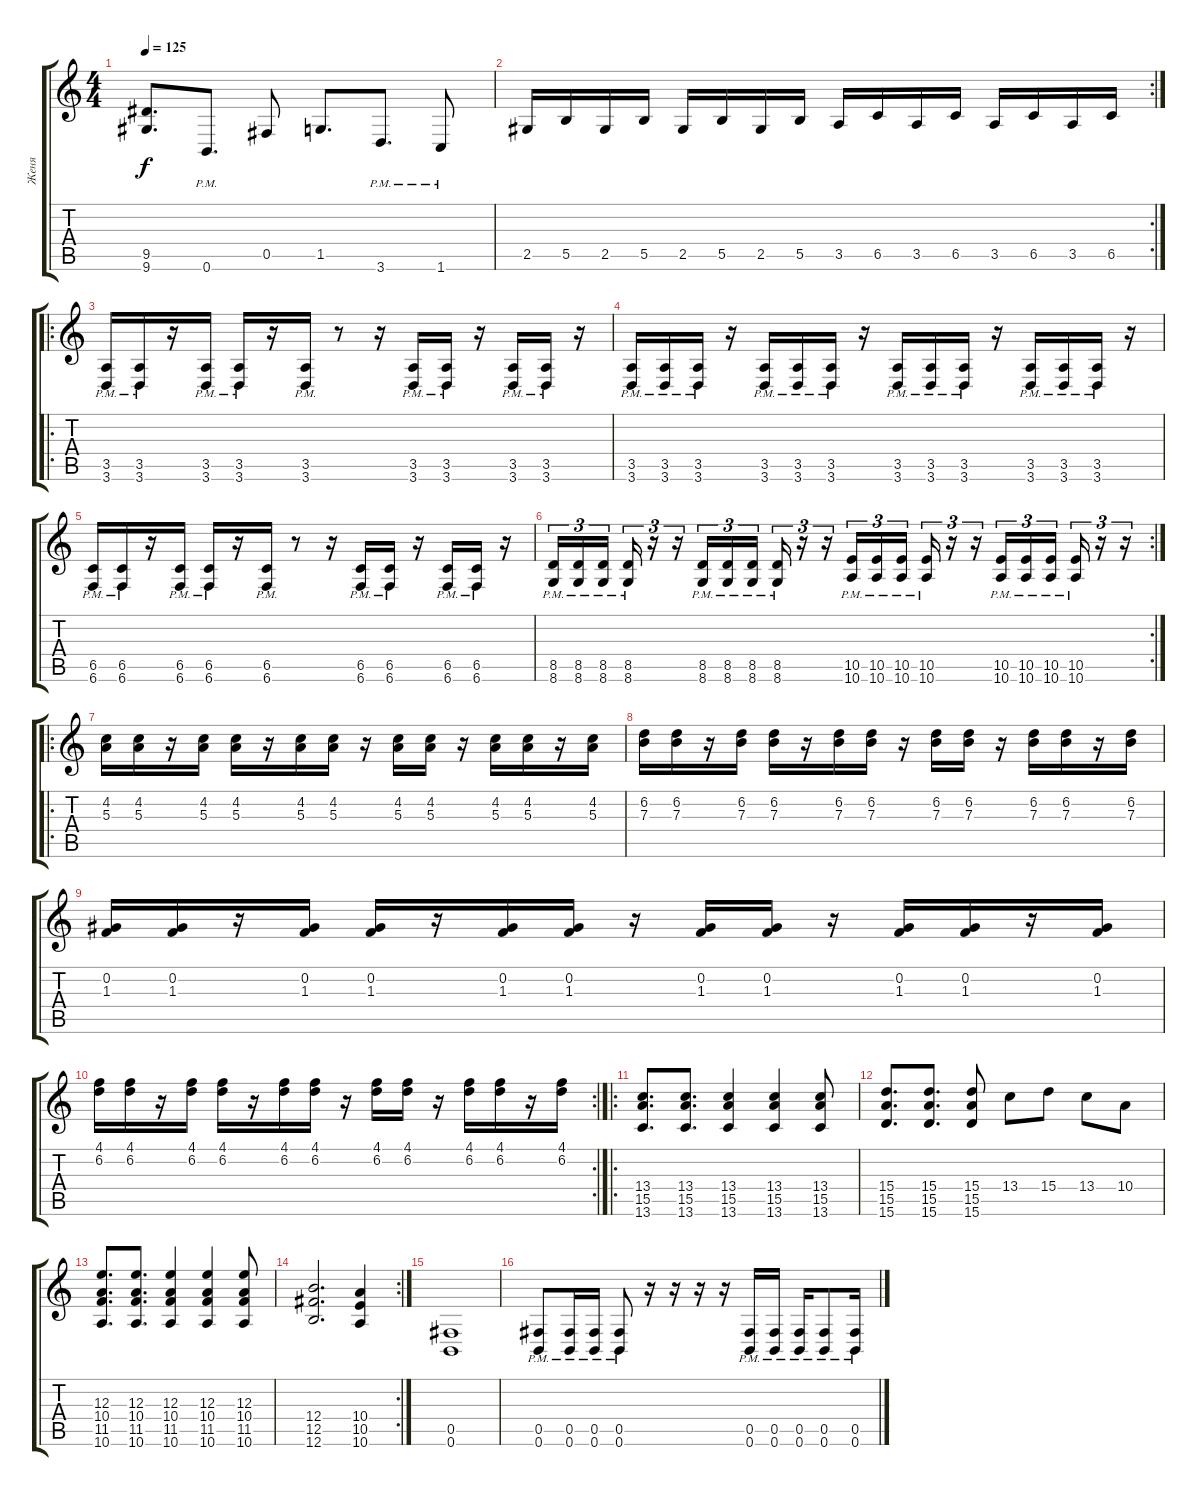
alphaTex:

\track ("Женя" "Женя") {instrument distortionguitar}
\staff {score tabs}
\tuning (Db4 Ab3 E3 B2 Gb2 B1) {hide}
\ts (4 4)
\tempo 125
\clef g2
\ks c
(9.5 9.6).8{d dy f} 0.6{pm}.8{d} 0.5.8 1.5.8{d} 3.6{pm}.8{d} 1.6{pm}.8 |
\rc 2
2.5.16 5.5.16 2.5.16 5.5.16 2.5.16 5.5.16 2.5.16 5.5.16 3.5.16 6.5.16 3.5.16 6.5.16 3.5.16 6.5.16 3.5.16 6.5.16 |
\ro
(3.5{pm} 3.6{pm}).16 (3.5{pm} 3.6{pm}).16 r.16 (3.5{pm} 3.6{pm}).16 (3.5{pm} 3.6{pm}).16 r.16 (3.5{pm} 3.6{pm}).16 r.8 r.16 (3.5{pm} 3.6{pm}).16 (3.5{pm} 3.6{pm}).16 r.16 (3.5{pm} 3.6{pm}).16 (3.5{pm} 3.6{pm}).16 r.16 |
(3.5{pm} 3.6{pm}).16 (3.5{pm} 3.6{pm}).16 (3.5{pm} 3.6{pm}).16 r.16 (3.5{pm} 3.6{pm}).16 (3.5{pm} 3.6{pm}).16 (3.5{pm} 3.6{pm}).16 r.16 (3.5{pm} 3.6{pm}).16 (3.5{pm} 3.6{pm}).16 (3.5{pm} 3.6{pm}).16 r.16 (3.5{pm} 3.6{pm}).16 (3.5{pm} 3.6{pm}).16 (3.5{pm} 3.6{pm}).16 r.16 |
(6.5{pm} 6.6{pm}).16 (6.5{pm} 6.6{pm}).16 r.16 (6.5{pm} 6.6{pm}).16 (6.5{pm} 6.6{pm}).16 r.16 (6.5{pm} 6.6{pm}).16 r.8 r.16 (6.5{pm} 6.6{pm}).16 (6.5{pm} 6.6{pm}).16 r.16 (6.5{pm} 6.6{pm}).16 (6.5{pm} 6.6{pm}).16 r.16 |
\rc 2
(8.5{pm} 8.6{pm}).16{tu (3 2)} (8.5{pm} 8.6{pm}).16{tu (3 2)} (8.5{pm} 8.6{pm}).16{tu (3 2) beam splitsecondary} (8.5{pm} 8.6{pm}).16{tu (3 2)} r.16{tu (3 2)} r.16{tu (3 2)} (8.5{pm} 8.6{pm}).16{tu (3 2)} (8.5{pm} 8.6{pm}).16{tu (3 2)} (8.5{pm} 8.6{pm}).16{tu (3 2) beam splitsecondary} (8.5{pm} 8.6{pm}).16{tu (3 2)} r.16{tu (3 2)} r.16{tu (3 2)} (10.5{pm} 10.6{pm}).16{tu (3 2)} (10.5{pm} 10.6{pm}).16{tu (3 2)} (10.5{pm} 10.6{pm}).16{tu (3 2) beam splitsecondary} (10.5{pm} 10.6{pm}).16{tu (3 2)} r.16{tu (3 2)} r.16{tu (3 2)} (10.5{pm} 10.6{pm}).16{tu (3 2)} (10.5{pm} 10.6{pm}).16{tu (3 2)} (10.5{pm} 10.6{pm}).16{tu (3 2) beam splitsecondary} (10.5{pm} 10.6{pm}).16{tu (3 2)} r.16{tu (3 2)} r.16{tu (3 2)} |
\ro
(4.2 5.3).16 (4.2 5.3).16 r.16 (4.2 5.3).16 (4.2 5.3).16 r.16 (4.2 5.3).16 (4.2 5.3).16 r.16 (4.2 5.3).16 (4.2 5.3).16 r.16 (4.2 5.3).16 (4.2 5.3).16 r.16 (4.2 5.3).16 |
(6.2 7.3).16 (6.2 7.3).16 r.16 (6.2 7.3).16 (6.2 7.3).16 r.16 (6.2 7.3).16 (6.2 7.3).16 r.16 (6.2 7.3).16 (6.2 7.3).16 r.16 (6.2 7.3).16 (6.2 7.3).16 r.16 (6.2 7.3).16 |
(0.2 1.3).16 (0.2 1.3).16 r.16 (0.2 1.3).16 (0.2 1.3).16 r.16 (0.2 1.3).16 (0.2 1.3).16 r.16 (0.2 1.3).16 (0.2 1.3).16 r.16 (0.2 1.3).16 (0.2 1.3).16 r.16 (0.2 1.3).16 |
\rc 2
(4.1 6.2).16 (4.1 6.2).16 r.16 (4.1 6.2).16 (4.1 6.2).16 r.16 (4.1 6.2).16 (4.1 6.2).16 r.16 (4.1 6.2).16 (4.1 6.2).16 r.16 (4.1 6.2).16 (4.1 6.2).16 r.16 (4.1 6.2).16 |
\ro
(13.4 15.5 13.6).8{d} (13.4 15.5 13.6).8{d} (13.4 15.5 13.6).4 (13.4 15.5 13.6).4 (13.4 15.5 13.6).8 |
(15.4 15.5 15.6).8{d} (15.4 15.5 15.6).8{d} (15.4 15.5 15.6).8 13.4.8 15.4.8 13.4.8 10.4.8 |
(12.3 10.4 11.5 10.6).8{d} (12.3 10.4 11.5 10.6).8{d} (12.3 10.4 11.5 10.6).4 (12.3 10.4 11.5 10.6).4 (12.3 10.4 11.5 10.6).8 |
\rc 2
(12.4 12.5 12.6).2{d} (10.4 10.5 10.6).4 |
(0.5 0.6).1 |
(0.5{pm} 0.6{pm}).8 (0.5{pm} 0.6{pm}).16 (0.5{pm} 0.6{pm}).16 (0.5{pm} 0.6{pm}).8 r.16 r.16 r.16 r.16 (0.5{pm} 0.6{pm}).16 (0.5{pm} 0.6{pm}).16 (0.5{pm} 0.6{pm}).16 (0.5{pm} 0.6{pm}).8 (0.5{pm} 0.6{pm}).16
